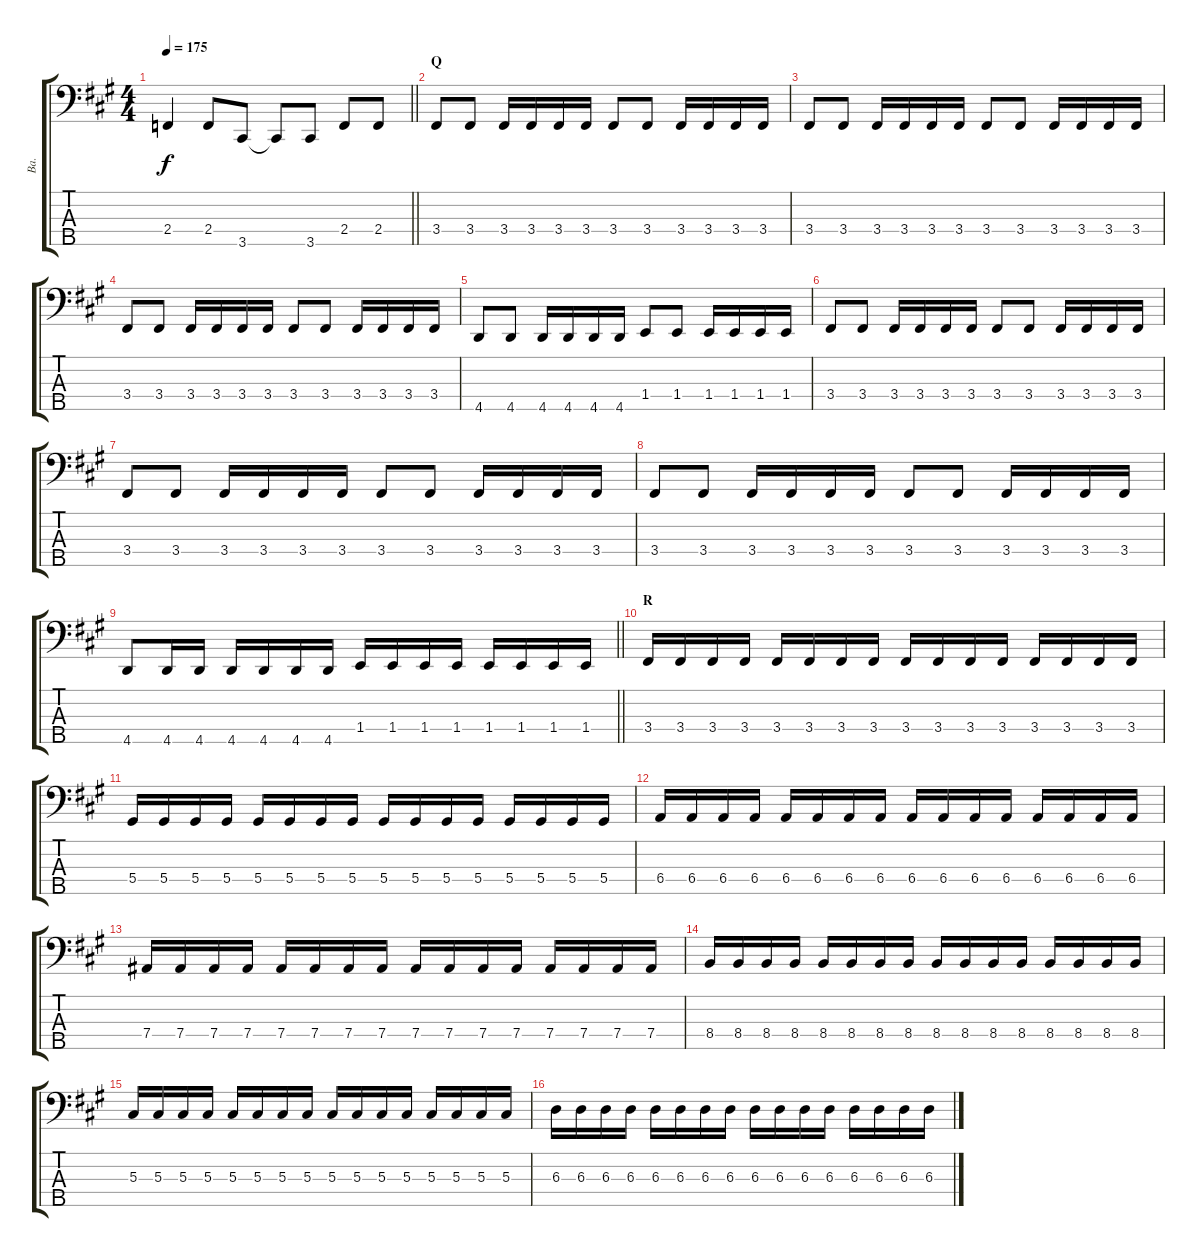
\track ("Ba." "Ba.") {instrument electricbasspick}
\staff {score tabs}
\tuning (Gb2 Db2 Ab1 Eb1 Bb0) {hide}
\ts (4 4)
\tempo 175
\clef f4
\barLineRight lightlight
\ks f#minor
2.4.4{dy f} 2.4.8 3.5.8 3.5{t}.8 3.5.8 2.4.8 2.4.8 |
\section ("" "Q")
3.4.8 3.4.8 3.4.16 3.4.16 3.4.16 3.4.16 3.4.8 3.4.8 3.4.16 3.4.16 3.4.16 3.4.16 |
3.4.8 3.4.8 3.4.16 3.4.16 3.4.16 3.4.16 3.4.8 3.4.8 3.4.16 3.4.16 3.4.16 3.4.16 |
3.4.8 3.4.8 3.4.16 3.4.16 3.4.16 3.4.16 3.4.8 3.4.8 3.4.16 3.4.16 3.4.16 3.4.16 |
4.5.8 4.5.8 4.5.16 4.5.16 4.5.16 4.5.16 1.4.8 1.4.8 1.4.16 1.4.16 1.4.16 1.4.16 |
3.4.8 3.4.8 3.4.16 3.4.16 3.4.16 3.4.16 3.4.8 3.4.8 3.4.16 3.4.16 3.4.16 3.4.16 |
3.4.8 3.4.8 3.4.16 3.4.16 3.4.16 3.4.16 3.4.8 3.4.8 3.4.16 3.4.16 3.4.16 3.4.16 |
3.4.8 3.4.8 3.4.16 3.4.16 3.4.16 3.4.16 3.4.8 3.4.8 3.4.16 3.4.16 3.4.16 3.4.16 |
\barLineRight lightlight
4.5.8 4.5.16 4.5.16 4.5.16 4.5.16 4.5.16 4.5.16 1.4.16 1.4.16 1.4.16 1.4.16 1.4.16 1.4.16 1.4.16 1.4.16 |
\section ("" "R")
3.4.16 3.4.16 3.4.16 3.4.16 3.4.16 3.4.16 3.4.16 3.4.16 3.4.16 3.4.16 3.4.16 3.4.16 3.4.16 3.4.16 3.4.16 3.4.16 |
5.4.16 5.4.16 5.4.16 5.4.16 5.4.16 5.4.16 5.4.16 5.4.16 5.4.16 5.4.16 5.4.16 5.4.16 5.4.16 5.4.16 5.4.16 5.4.16 |
6.4.16 6.4.16 6.4.16 6.4.16 6.4.16 6.4.16 6.4.16 6.4.16 6.4.16 6.4.16 6.4.16 6.4.16 6.4.16 6.4.16 6.4.16 6.4.16 |
7.4.16 7.4.16 7.4.16 7.4.16 7.4.16 7.4.16 7.4.16 7.4.16 7.4.16 7.4.16 7.4.16 7.4.16 7.4.16 7.4.16 7.4.16 7.4.16 |
8.4.16 8.4.16 8.4.16 8.4.16 8.4.16 8.4.16 8.4.16 8.4.16 8.4.16 8.4.16 8.4.16 8.4.16 8.4.16 8.4.16 8.4.16 8.4.16 |
5.3.16 5.3.16 5.3.16 5.3.16 5.3.16 5.3.16 5.3.16 5.3.16 5.3.16 5.3.16 5.3.16 5.3.16 5.3.16 5.3.16 5.3.16 5.3.16 |
6.3.16 6.3.16 6.3.16 6.3.16 6.3.16 6.3.16 6.3.16 6.3.16 6.3.16 6.3.16 6.3.16 6.3.16 6.3.16 6.3.16 6.3.16 6.3.16
